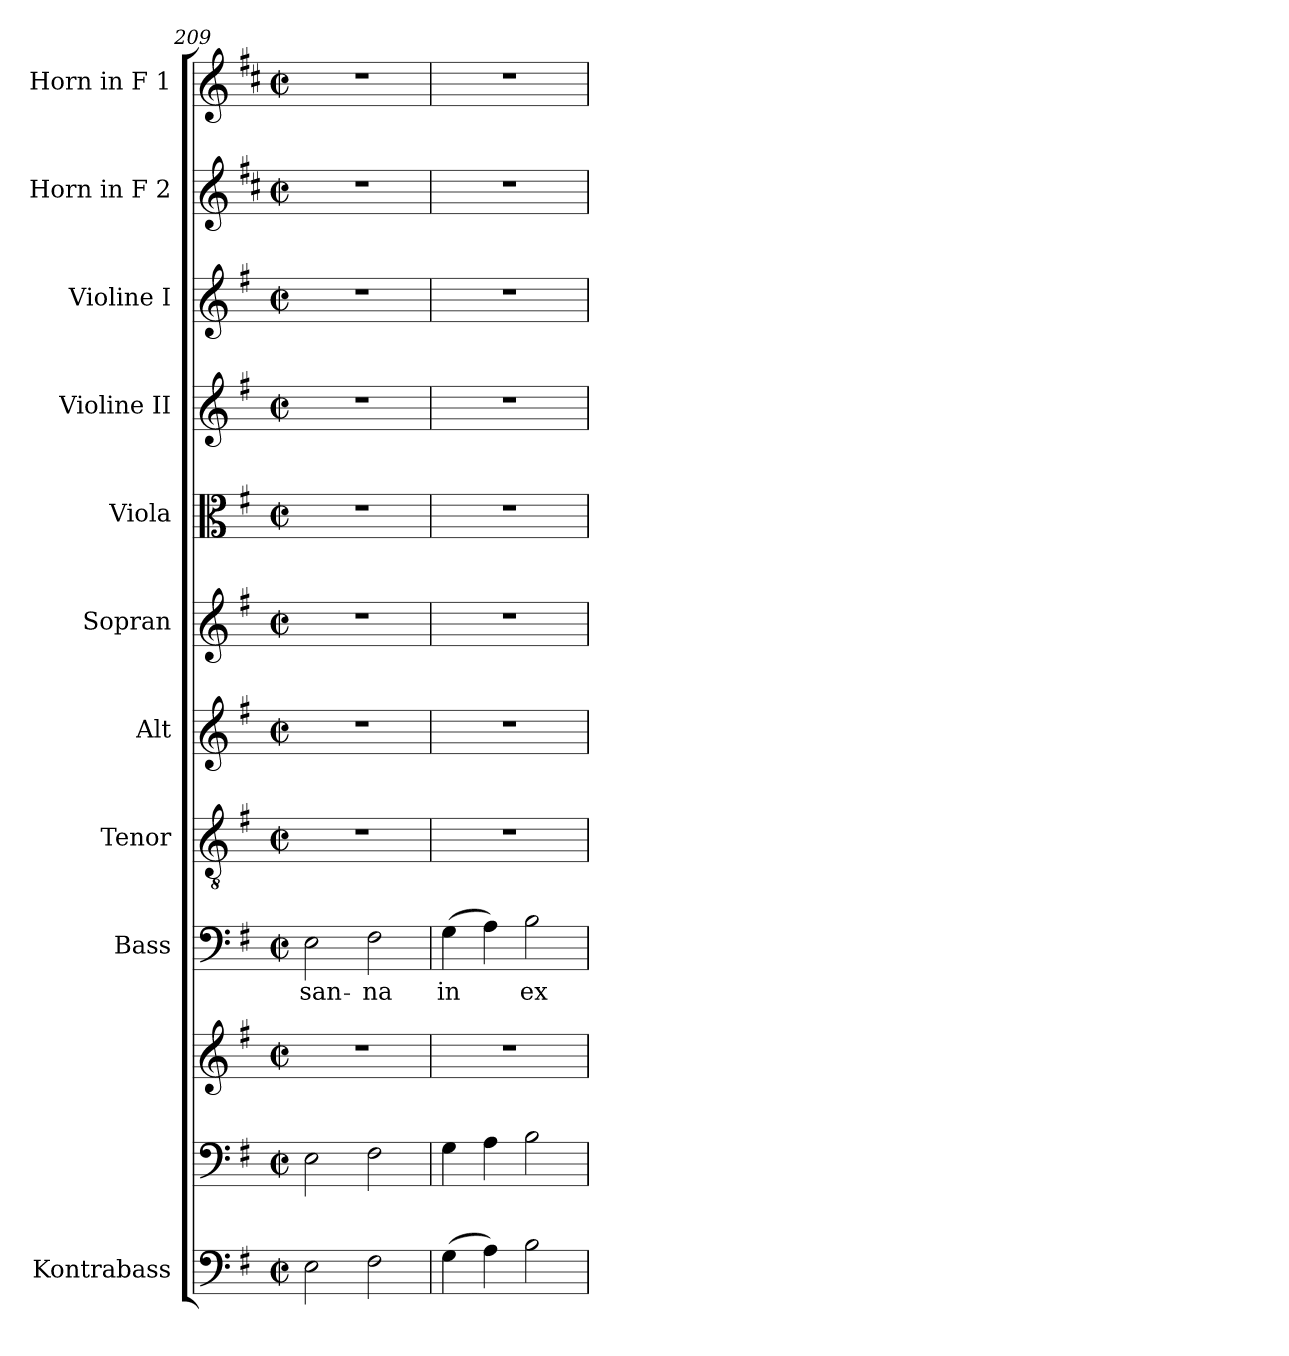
**kern	**kern	**kern	**kern	**text	**kern	**kern	**kern	**kern	**kern	**kern	**kern	**kern
*part11	*part10	*part10	*part9	*part9	*part8	*part7	*part6	*part5	*part4	*part3	*part2	*part1
*staff12	*staff11	*staff10	*staff9	*staff9	*staff8	*staff7	*staff6	*staff5	*staff4	*staff3	*staff2	*staff1
*I"Kontrabass	*	*	*I"Bass	*	*I"Tenor	*I"Alt	*I"Sopran	*I"Viola	*I"Violine II	*I"Violine I	*I"Horn in F 2	*I"Horn in F 1
*I'Kb.	*	*	*I'B.	*	*I'T.	*I'A.	*I'S.	*I'Vla.	*I'Vl. II	*I'Vl. I	*	*
*clefF4	*clefF4	*clefG2	*clefF4	*	*clefGv2	*clefG2	*clefG2	*clefC3	*clefG2	*clefG2	*clefG2	*clefG2
*ITrd7c12	*	*	*	*	*	*	*	*	*	*	*ITrd4c7	*ITrd4c7
*k[f#]	*k[f#]	*k[f#]	*k[f#]	*	*k[f#]	*k[f#]	*k[f#]	*k[f#]	*k[f#]	*k[f#]	*k[f#]	*k[f#]
*G:	*G:	*G:	*G:	*	*G:	*G:	*G:	*G:	*G:	*G:	*G:	*G:
*M2/2	*M2/2	*M2/2	*M2/2	*	*M2/2	*M2/2	*M2/2	*M2/2	*M2/2	*M2/2	*M2/2	*M2/2
*met(c|)	*met(c|)	*met(c|)	*met(c|)	*	*met(c|)	*met(c|)	*met(c|)	*met(c|)	*met(c|)	*met(c|)	*met(c|)	*met(c|)
=209	=209	=209	=209	=209	=209	=209	=209	=209	=209	=209	=209	=209
!	!	!	!	!LO:LY:b	!	!	!	!	!	!	!	!
2EE\	2E\	1r	2E\	-san-	1r	1r	1r	1r	1r	1r	1r	1r
!	!	!	!	!LO:LY:b	!	!	!	!	!	!	!	!
2FF#\	2F#\	.	2F#\	-na	.	.	.	.	.	.	.	.
=210	=210	=210	=210	=210	=210	=210	=210	=210	=210	=210	=210	=210
!	!	!	!	!LO:LY:b	!	!	!	!	!	!	!	!
(>4GG\	4G\	1r	(>4G\	in	1r	1r	1r	1r	1r	1r	1r	1r
4AA\)	4A\	.	4A\)	.	.	.	.	.	.	.	.	.
!	!	!	!	!LO:LY:b	!	!	!	!	!	!	!	!
2BB\	2B\	.	2B\	ex-	.	.	.	.	.	.	.	.
=	=	=	=	=	=	=	=	=	=	=	=	=
*-	*-	*-	*-	*-	*-	*-	*-	*-	*-	*-	*-	*-
